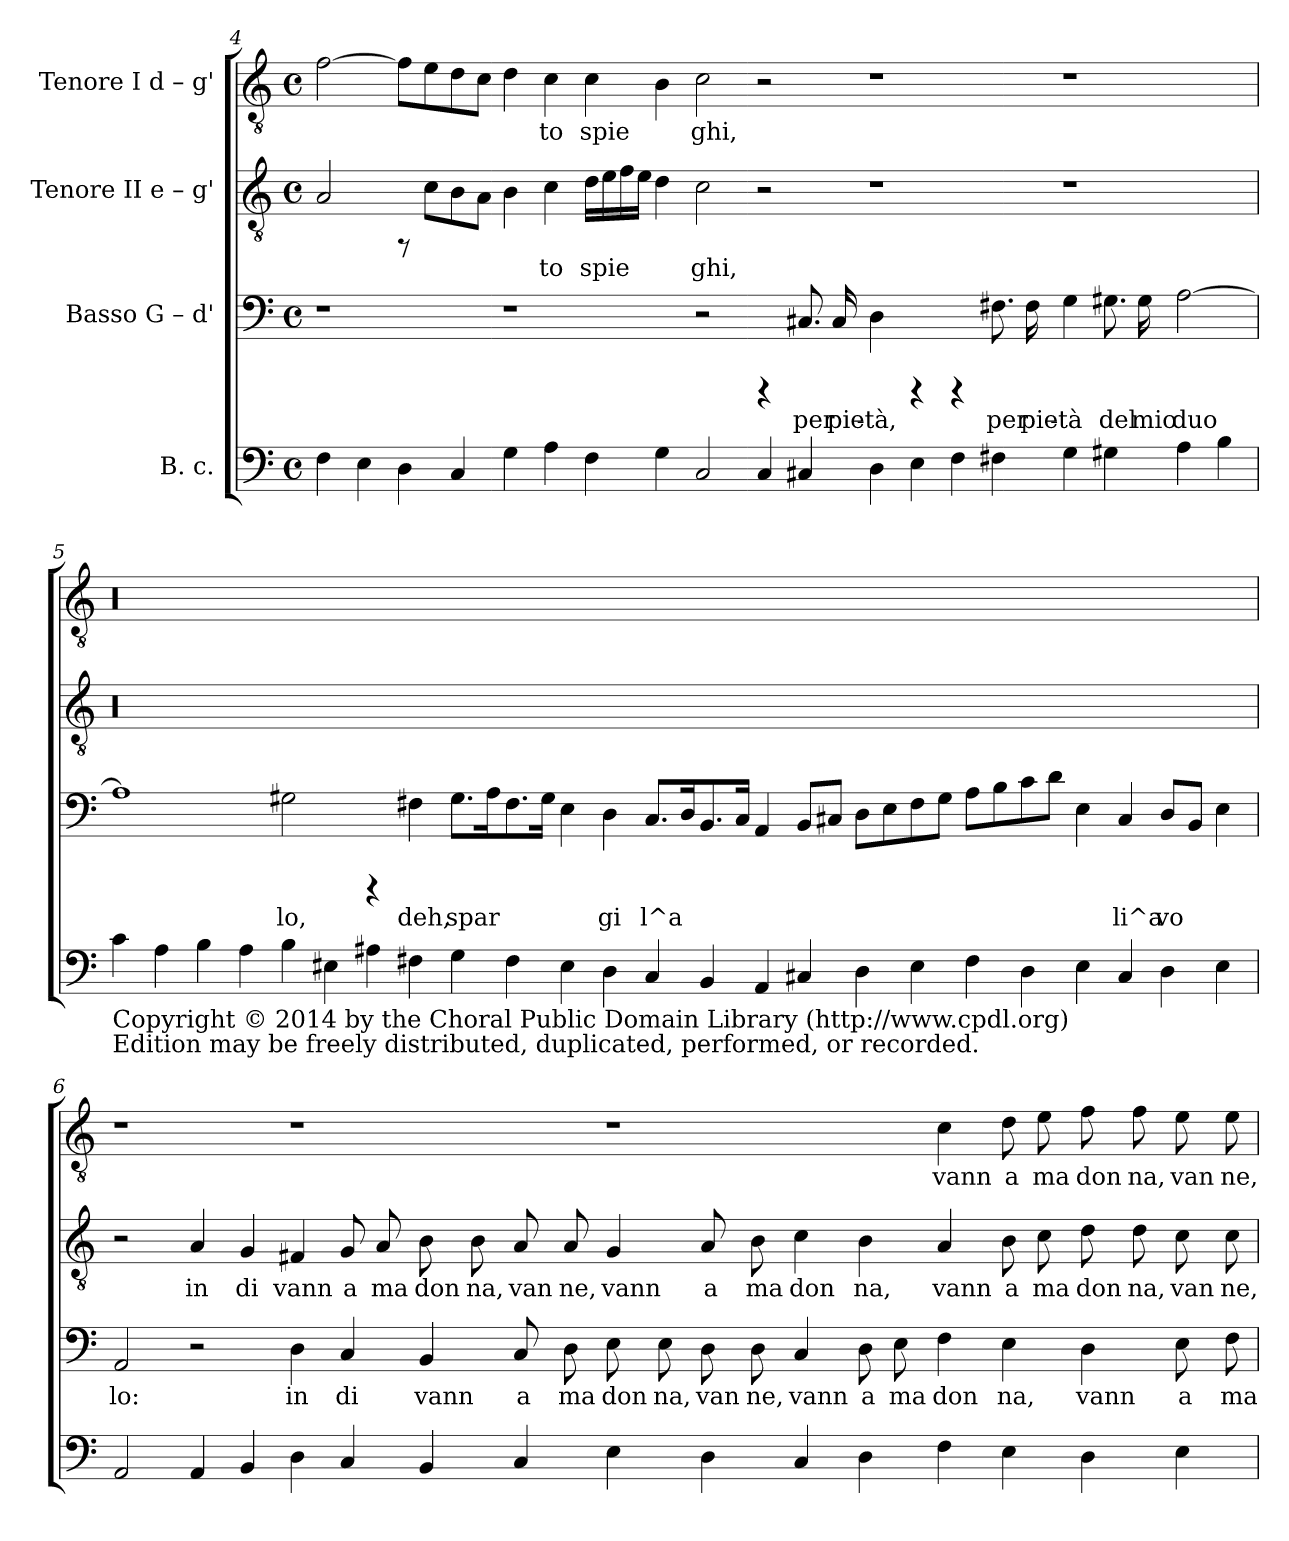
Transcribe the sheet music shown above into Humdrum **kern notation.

**kern	**kern	**text	**kern	**text	**kern	**text
*part4	*part3	*part3	*part2	*part2	*part1	*part1
*staff4	*staff3	*staff3	*staff2	*staff2	*staff1	*staff1
*I"B. c.	*I"Basso  G – d'	*	*I"Tenore II  e – g'	*	*I"Tenore I  d – g'	*
!!LO:PB:g=z
*clefF4	*clefF4	*	*clefGv2	*	*clefGv2	*
*k[]	*k[]	*	*k[]	*	*k[]	*
*C:	*C:	*	*C:	*	*C:	*
*M4/4	*M4/4	*	*M4/4	*	*M4/4	*
*met(c)	*met(c)	*	*met(c)	*	*met(c)	*
=4	=4	=4	=4	=4	=4	=4
!	!	!	!	!LO:LY:b:cj	!	!LO:LY:b:rj
4F\	1r	.	2A/	--	[>2f\	--
4E\	.	.	.	.	.	.
!	!	!	!	!	!	!LO:LY:b:rj
4D\	.	.	8rFF	.	8f\L]	--
!	!	!	!	!LO:LY:b:cj	!	!LO:LY:b:rj
.	.	.	8c\L	--	8e\	--
!	!	!	!	!LO:LY:b:cj	!	!LO:LY:b:rj
4C/	.	.	8B\	--	8d\	--
!	!	!	!	!LO:LY:b:cj	!	!LO:LY:b:rj
.	.	.	8A\J	--	8c\J	--
!	!	!	!	!LO:LY:b:cj	!	!LO:LY:b:rj
4G\	1r	.	4B\	--	4d\	--
!	!	!	!	!LO:LY:b:cj	!	!LO:LY:b:rj
4A\	.	.	4c\	-to	4c\	-to
!	!	!	!	!LO:LY:b:cj	!	!LO:LY:b:rj
4F\	.	.	16d\L	spie	4c\	spie
!	!	!	!	!LO:LY:b:cj	!	!
.	.	.	16e\	.	.	.
!	!	!	!	!LO:LY:b:cj	!	!
.	.	.	16f\	.	.	.
!	!	!	!	!LO:LY:b:cj	!	!
.	.	.	16e\J	.	.	.
!	!	!	!	!LO:LY:b:cj	!	!LO:LY:b:rj
4G\	.	.	4d\	.	4B\	.
!	!	!	!	!LO:LY:b:cj	!	!LO:LY:b:rj
2C/	2r	.	2c\	ghi,	2c\	ghi,
4C/	4rCCC	.	2r	.	2r	.
!	!	!LO:LY:b:cj	!	!	!	!
4C#X/	8.C#X/	per	.	.	.	.
!	!	!LO:LY:b:cj	!	!	!	!
.	16C#/	pie-	.	.	.	.
!	!	!LO:LY:b:cj	!	!	!	!
4D\	4D\	-tà,	1r	.	1r	.
4E\	4rCCC	.	.	.	.	.
4F\	4rCCC	.	.	.	.	.
!	!	!LO:LY:b:cj	!	!	!	!
4F#X\	8.F#X\	per	.	.	.	.
!	!	!LO:LY:b:cj	!	!	!	!
.	16F#\	pie-	.	.	.	.
!	!	!LO:LY:b:cj	!	!	!	!
4G\	4G\	-tà	1r	.	1r	.
!	!	!LO:LY:b:cj	!	!	!	!
4G#X\	8.G#X\	del	.	.	.	.
!	!	!LO:LY:b:cj	!	!	!	!
.	16G#\	mio	.	.	.	.
!	!	!LO:LY:b:cj	!	!	!	!
4A\	[>2A\	duo-	.	.	.	.
4B\	.	.	.	.	.	.
!!LO:PB:g=z
=5	=5	=5	=5	=5	=5	=5
!LO:TX:b:t=Copyright © 2014 by the Choral Public Domain Library (http&colon;//www.cpdl.org)	!	!	!	!	!	!
!LO:TX:b:t=Edition may be freely distributed, duplicated, performed, or recorded.	!	!	!	!	!	!
!	!	!LO:LY:b:cj	!	!	!	!
4c\	1A]	--	00.r	.	00.r	.
4A\	.	.	.	.	.	.
4B\	.	.	.	.	.	.
4A\	.	.	.	.	.	.
!	!	!LO:LY:b:cj	!	!	!	!
4B\	2G#X\	-lo,	.	.	.	.
4E#\	.	.	.	.	.	.
4A#\	4rCCC	.	.	.	.	.
!	!	!LO:LY:b:cj	!	!	!	!
4F#X\	4F#X\	deh,	.	.	.	.
!	!	!LO:LY:b:cj	!	!	!	!
4G\	8.G#\L	spar-	.	.	.	.
!	!	!LO:LY:b:cj	!	!	!	!
.	16A\	--	.	.	.	.
!	!	!LO:LY:b:cj	!	!	!	!
4F#\	8.F#\	--	.	.	.	.
!	!	!LO:LY:b:cj	!	!	!	!
.	16G#\J	--	.	.	.	.
!	!	!LO:LY:b:cj	!	!	!	!
4E#\	4E\	--	.	.	.	.
!	!	!LO:LY:b:cj	!	!	!	!
4D\	4D\	-gi	.	.	.	.
!	!	!LO:LY:b:cj	!	!	!	!
4C/	8.C/L	l^a-	.	.	.	.
!	!	!LO:LY:b:cj	!	!	!	!
.	16D/	--	.	.	.	.
!	!	!LO:LY:b:cj	!	!	!	!
4BB/	8.BB/	--	.	.	.	.
!	!	!LO:LY:b:cj	!	!	!	!
.	16C/J	--	.	.	.	.
!	!	!LO:LY:b:cj	!	!	!	!
4AA/	4AA/	--	.	.	.	.
!	!	!LO:LY:b:cj	!	!	!	!
4C#X/	8BB/L	--	.	.	.	.
!	!	!LO:LY:b:cj	!	!	!	!
.	8C#X/J	--	.	.	.	.
!	!	!LO:LY:b:cj	!	!	!	!
4D\	8D\L	--	.	.	.	.
!	!	!LO:LY:b:cj	!	!	!	!
.	8E\	--	.	.	.	.
!	!	!LO:LY:b:cj	!	!	!	!
4E#\	8F#\	--	.	.	.	.
!	!	!LO:LY:b:cj	!	!	!	!
.	8G#\J	--	.	.	.	.
!	!	!LO:LY:b:cj	!	!	!	!
4F#\	8A\L	--	.	.	.	.
!	!	!LO:LY:b:cj	!	!	!	!
.	8B\	--	.	.	.	.
!	!	!LO:LY:b:cj	!	!	!	!
4D\	8c\	--	.	.	.	.
!	!	!LO:LY:b:cj	!	!	!	!
.	8d\J	--	.	.	.	.
!	!	!LO:LY:b:cj	!	!	!	!
4E#\	4E\	--	.	.	.	.
!	!	!LO:LY:b:cj	!	!	!	!
4C#/	4C#/	-li^a	.	.	.	.
!	!	!LO:LY:b:cj	!	!	!	!
4D\	8D/L	vo-	.	.	.	.
!	!	!LO:LY:b:cj	!	!	!	!
.	8BB/J	--	.	.	.	.
!	!	!LO:LY:b:cj	!	!	!	!
4E#\	4E\	--	.	.	.	.
!!LO:LB:g=z
=6	=6	=6	=6	=6	=6	=6
!	!	!LO:LY:b:cj	!	!	!	!
2AA/	2AA/	-lo:	2r	.	1r	.
!	!	!	!	!LO:LY:b:cj	!	!
4AA/	2r	.	4A/	in	.	.
!	!	!	!	!LO:LY:b:cj	!	!
4BB/	.	.	4G/	di	.	.
!	!	!LO:LY:b:cj	!	!LO:LY:b:cj	!	!
4D\	4D\	in	4F#X/	vann	1r	.
!	!	!LO:LY:b:cj	!	!LO:LY:b:cj	!	!
4C/	4C/	di	8G/	a	.	.
!	!	!	!	!LO:LY:b:cj	!	!
.	.	.	8A/	ma	.	.
!	!	!LO:LY:b:cj	!	!LO:LY:b:cj	!	!
4BB/	4BB/	vann	8B\	don	.	.
!	!	!	!	!LO:LY:b:cj	!	!
.	.	.	8B\	na,	.	.
!	!	!LO:LY:b:cj	!	!LO:LY:b:cj	!	!
4C/	8C/	a	8A/	van	.	.
!	!	!LO:LY:b:cj	!	!LO:LY:b:cj	!	!
.	8D\	ma	8A/	ne,	.	.
!	!	!LO:LY:b:cj	!	!LO:LY:b:cj	!	!
4E\	8E\	don	4G/	vann	1r	.
!	!	!LO:LY:b:cj	!	!	!	!
.	8E\	na,	.	.	.	.
!	!	!LO:LY:b:cj	!	!LO:LY:b:cj	!	!
4D\	8D\	van	8A/	a	.	.
!	!	!LO:LY:b:cj	!	!LO:LY:b:cj	!	!
.	8D\	ne,	8B\	ma	.	.
!	!	!LO:LY:b:cj	!	!LO:LY:b:cj	!	!
4C/	4C/	vann	4c\	don	.	.
!	!	!LO:LY:b:cj	!	!LO:LY:b:cj	!	!
4D\	8D\	a	4B\	na,	.	.
!	!	!LO:LY:b:cj	!	!	!	!
.	8E\	ma	.	.	.	.
!	!	!LO:LY:b:cj	!	!LO:LY:b:cj	!	!LO:LY:b:rj
4F\	4F\	don	4A/	vann	4c\	vann
!	!	!LO:LY:b:cj	!	!LO:LY:b:cj	!	!LO:LY:b:rj
4E\	4E\	na,	8B\	a	8d\	a
!	!	!	!	!LO:LY:b:cj	!	!LO:LY:b:rj
.	.	.	8c\	ma	8e\	ma
!	!	!LO:LY:b:cj	!	!LO:LY:b:cj	!	!LO:LY:b:rj
4D\	4D\	vann	8d\	don	8f\	don
!	!	!	!	!LO:LY:b:cj	!	!LO:LY:b:rj
.	.	.	8d\	na,	8f\	na,
!	!	!LO:LY:b:cj	!	!LO:LY:b:cj	!	!LO:LY:b:rj
4E\	8E\	a	8c\	van	8e\	van
!	!	!LO:LY:b:cj	!	!LO:LY:b:cj	!	!LO:LY:b:rj
.	8F\	ma	8c\	ne,	8e\	ne,
=	=	=	=	=	=	=
*-	*-	*-	*-	*-	*-	*-
